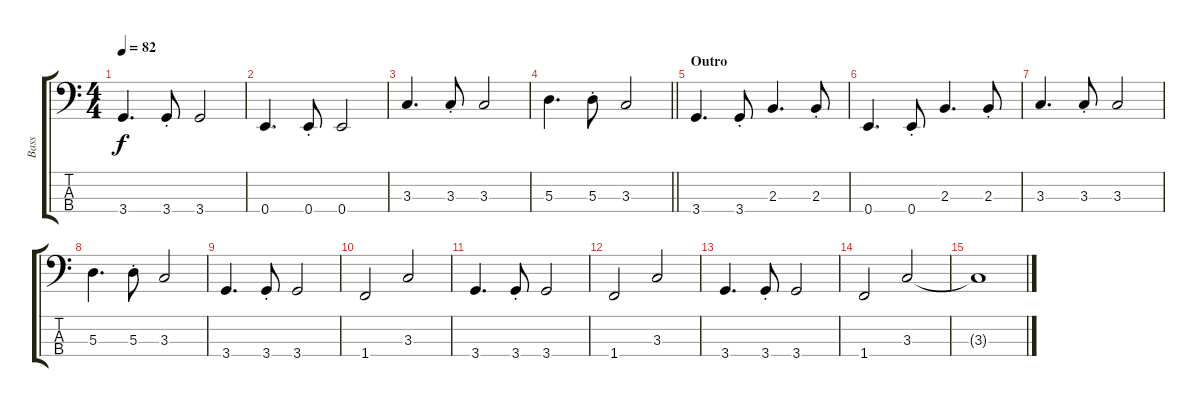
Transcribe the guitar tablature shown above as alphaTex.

\track ("Bass" "Bass") {instrument electricbassfinger}
\staff {score tabs}
\tuning (G2 D2 A1 E1) {hide}
\ts (4 4)
\tempo 82
\clef f4
\ks c
3.4.4{d dy f} 3.4{st}.8 3.4.2 |
0.4.4{d} 0.4{st}.8 0.4.2 |
3.3.4{d} 3.3{st}.8 3.3.2 |
\barLineRight lightlight
5.3.4{d} 5.3{st}.8 3.3.2 |
\section ("" "Outro")
3.4.4{d} 3.4{st}.8 2.3.4{d} 2.3{st}.8 |
0.4.4{d} 0.4{st}.8 2.3.4{d} 2.3{st}.8 |
3.3.4{d} 3.3{st}.8 3.3.2 |
5.3.4{d} 5.3{st}.8 3.3.2 |
3.4.4{d} 3.4{st}.8 3.4.2 |
1.4.2 3.3.2 |
3.4.4{d} 3.4{st}.8 3.4.2 |
1.4.2 3.3.2 |
3.4.4{d} 3.4{st}.8 3.4.2 |
1.4.2 3.3.2 |
3.3{t}.1
